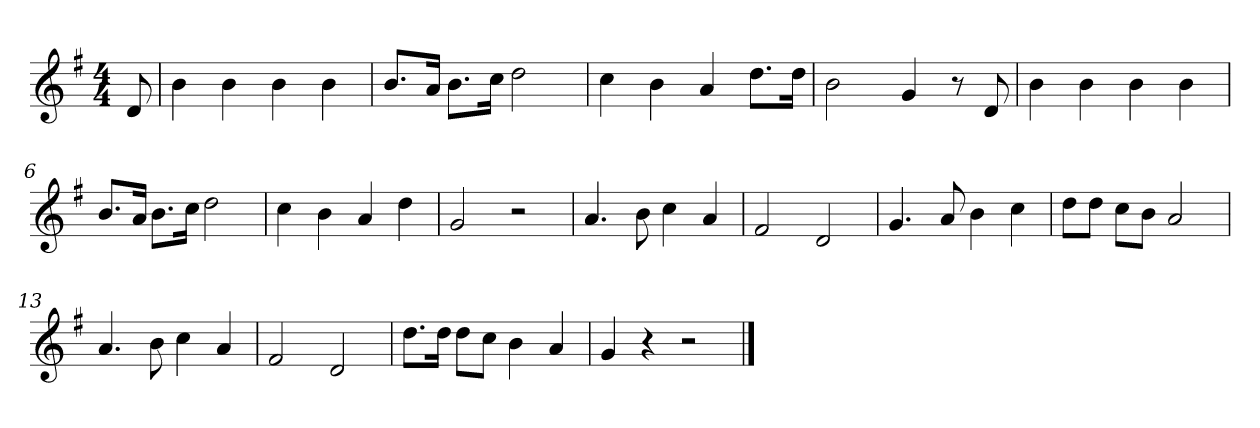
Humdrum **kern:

**kern
*part1
*staff1
*k[f#]
*M4/4
*MM120
=
8d
=1
4b
4b
4b
4b
=2
8.bL
16aJk
8.bL
16ccJk
2dd
=3
4cc
4b
4a
8.ddL
16ddJk
=4
2b
4g
8r
8d
=5
4b
4b
4b
4b
=6
8.bL
16aJk
8.bL
16ccJk
2dd
=7
4cc
4b
4a
4dd
=8
2g
2r
=9
4.a
8b
4cc
4a
=10
2f#
2d
=11
4.g
8a
4b
4cc
=12
8ddL
8ddJ
8ccL
8bJ
2a
=13
4.a
8b
4cc
4a
=14
2f#
2d
=15
8.ddL
16ddJk
8ddL
8ccJ
4b
4a
=16
4g
4r
2r
==
*-
